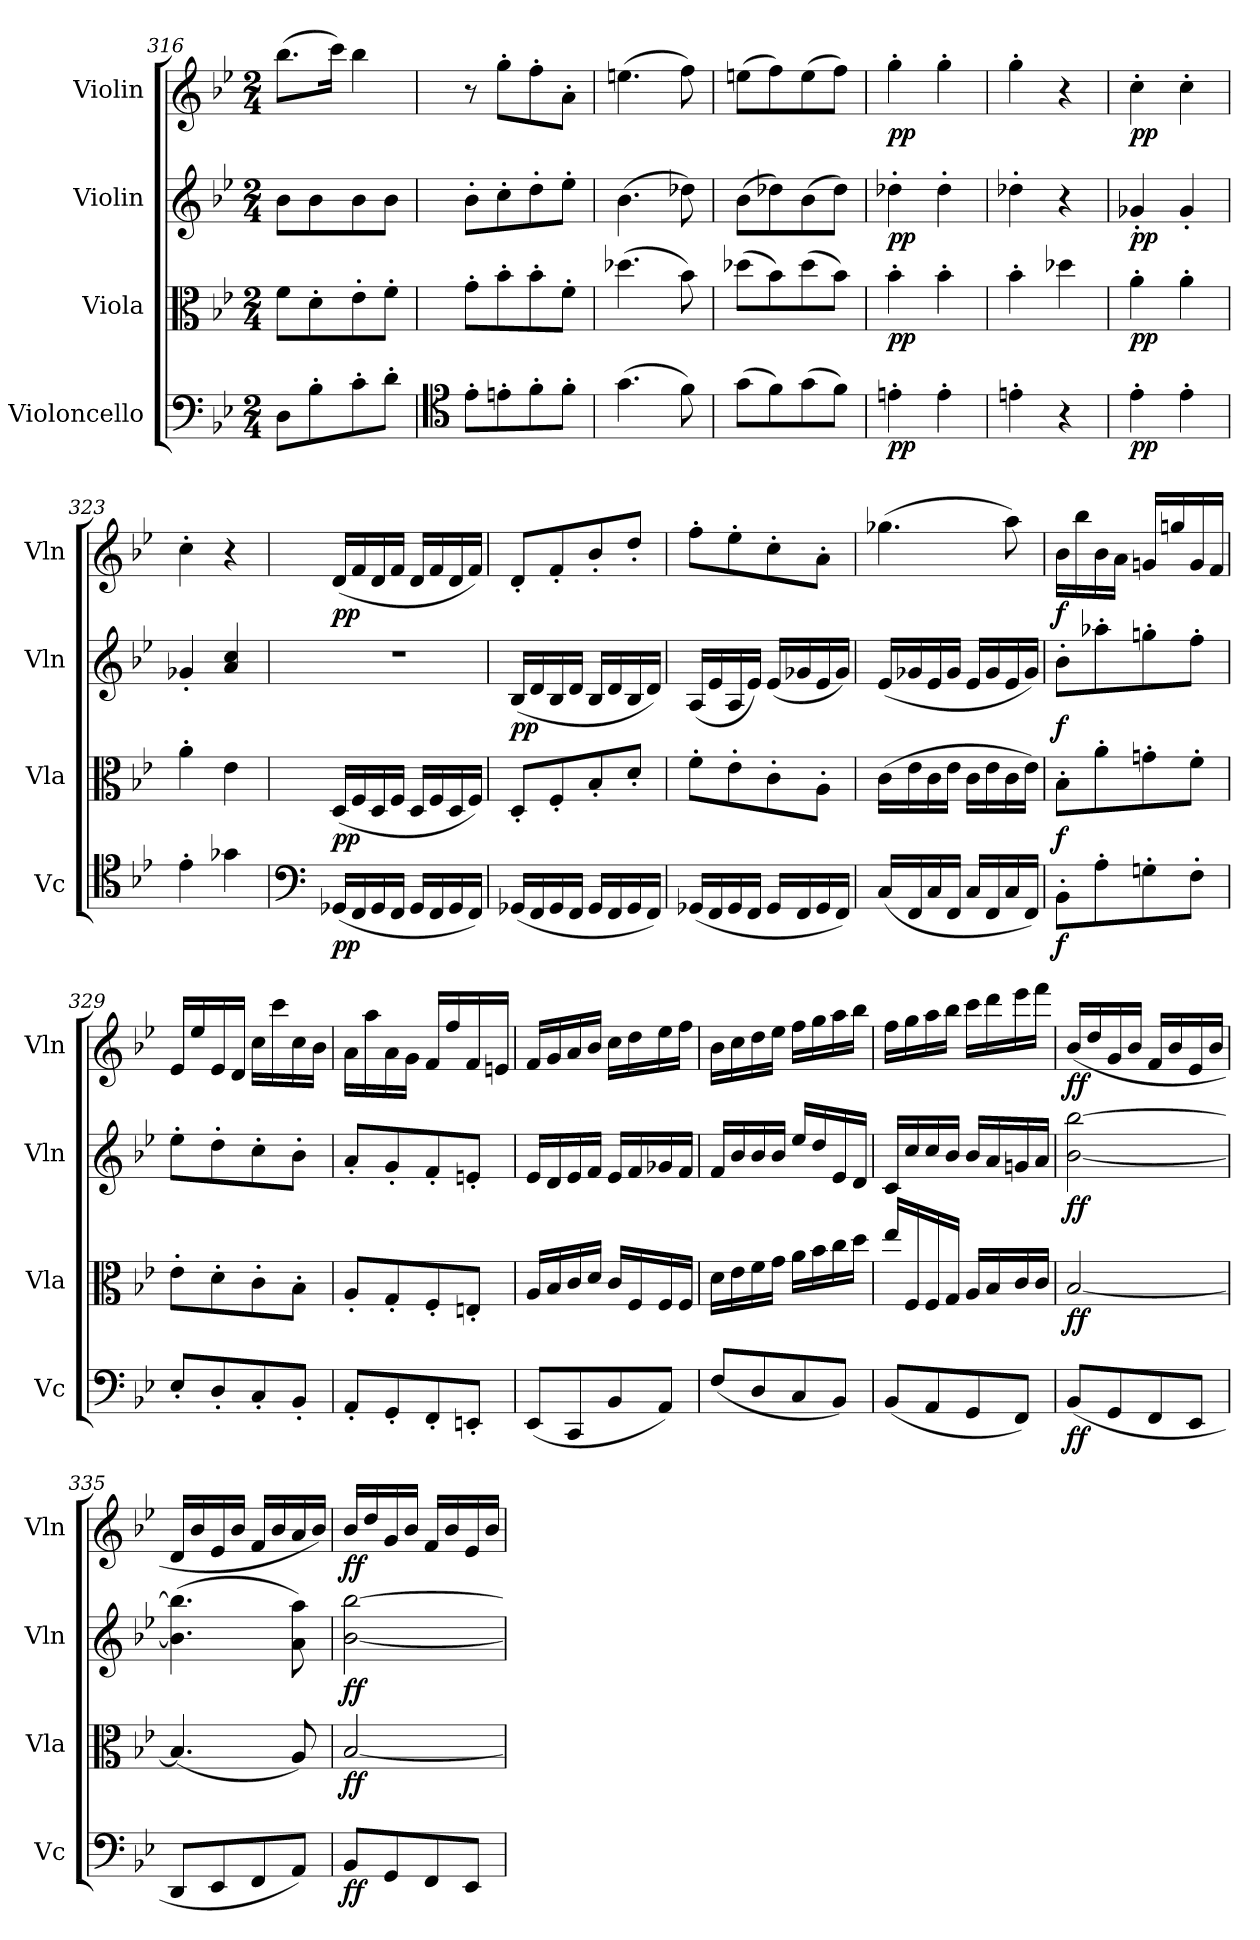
**kern	**dynam	**kern	**dynam	**kern	**dynam	**kern	**dynam
*part4	*part4	*part3	*part3	*part2	*part2	*part1	*part1
*staff4	*staff4	*staff3	*staff3	*staff2	*staff2	*staff1	*staff1
*I"Violoncello	*	*I"Viola	*	*I"Violin	*	*I"Violin	*
*I'Vc	*	*I'Vla	*	*I'Vln	*	*I'Vln	*
*clefF4	*	*clefC3	*	*clefG2	*	*clefG2	*
*k[b-e-]	*	*k[b-e-]	*	*k[b-e-]	*	*k[b-e-]	*
*M2/4	*	*M2/4	*	*M2/4	*	*M2/4	*
=316	=316	=316	=316	=316	=316	=316	=316
8D\L	.	8f\L	.	8b-\L	.	(8.bb-\L	.
8B-'\	.	8d'\	.	8b-\	.	.	.
.	.	.	.	.	.	16ccc\Jk)	.
8c'\	.	8e-'\	.	8b-\	.	4bb-\	.
8d'\J	.	8f'\J	.	8b-\J	.	.	.
=317	=317	=317	=317	=317	=317	=317	=317
*clefC4	*	*	*	*	*	*	*
8e-'\L	.	8g'\L	.	8b-'\L	.	8r	.
8en'\	.	8b-'\	.	8cc'\	.	8gg'\L	.
8f'\	.	8b-'\	.	8dd'\	.	8ff'\	.
8f'\J	.	8f'\J	.	8ee-'\J	.	8a'\J	.
=318	=318	=318	=318	=318	=318	=318	=318
(4.g\	.	(4.dd-X\	.	(4.b-\	.	(4.een\	.
8f\)	.	8b-\)	.	8dd-X\)	.	8ff\)	.
=319	=319	=319	=319	=319	=319	=319	=319
(8g\L	.	(8dd-X\L	.	(8b-\L	.	(8een\L	.
8f\)	.	8b-\)	.	8dd-X\)	.	8ff\)	.
(8g\	.	(8dd-\	.	(8b-\	.	(8ee\	.
8f\J)	.	8b-\J)	.	8dd-\J)	.	8ff\J)	.
=320	=320	=320	=320	=320	=320	=320	=320
4en'\	pp	4b-'\	pp	4dd-X'\	pp	4gg'\	pp
4e'\	.	4b-'\	.	4dd-'\	.	4gg'\	.
=321	=321	=321	=321	=321	=321	=321	=321
4en'\	.	4b-'\	.	4dd-X'\	.	4gg'\	.
4r	.	4dd-X\	.	4r	.	4r	.
=322	=322	=322	=322	=322	=322	=322	=322
4e-'\	pp	4a'\	pp	4g-X'/	pp	4cc'\	pp
4e-'\	.	4a'\	.	4g-'/	.	4cc'\	.
=323	=323	=323	=323	=323	=323	=323	=323
4e-'\	.	4a'\	.	4g-X'/	.	4cc'\	.
4g-X\	.	4e-\	.	4a/ 4cc/	.	4r	.
=324	=324	=324	=324	=324	=324	=324	=324
*clefF4	*	*	*	*	*	*	*
(16GG-X/LL	pp	(16D/LL	pp	2r	.	(16d/LL	pp
16FF/	.	16F/	.	.	.	16f/	.
16GG-/	.	16D/	.	.	.	16d/	.
16FF/JJ	.	16F/JJ	.	.	.	16f/JJ	.
16GG-/LL	.	16D/LL	.	.	.	16d/LL	.
16FF/	.	16F/	.	.	.	16f/	.
16GG-/	.	16D/	.	.	.	16d/	.
16FF/JJ)	.	16F/JJ)	.	.	.	16f/JJ)	.
=325	=325	=325	=325	=325	=325	=325	=325
(16GG-X/LL	.	8D'/L	.	(16B-/LL	pp	8d'/L	.
16FF/	.	.	.	16d/	.	.	.
16GG-/	.	8F'/	.	16B-/	.	8f'/	.
16FF/JJ	.	.	.	16d/JJ	.	.	.
16GG-/LL	.	8B-'/	.	16B-/LL	.	8b-'/	.
16FF/	.	.	.	16d/	.	.	.
16GG-/	.	8d'/J	.	16B-/	.	8dd'/J	.
16FF/JJ)	.	.	.	16d/JJ)	.	.	.
=326	=326	=326	=326	=326	=326	=326	=326
(16GG-X/LL	.	8f'\L	.	(16A/LL	.	8ff'\L	.
16FF/	.	.	.	16e-/	.	.	.
16GG-/	.	8e-'\	.	16A/	.	8ee-'\	.
16FF/JJ	.	.	.	16e-/JJ)	.	.	.
16GG-/LL	.	8c'\	.	(16e-/LL	.	8cc'\	.
16FF/	.	.	.	16g-X/	.	.	.
16GG-/	.	8A'\J	.	16e-/	.	8a'\J	.
16FF/JJ)	.	.	.	16g-/JJ)	.	.	.
=327	=327	=327	=327	=327	=327	=327	=327
(16C/LL	.	(16c\LL	.	(16e-/LL	.	(4.gg-X\	.
16FF/	.	16e-\	.	16g-X/	.	.	.
16C/	.	16c\	.	16e-/	.	.	.
16FF/JJ	.	16e-\JJ	.	16g-/JJ	.	.	.
16C/LL	.	16c\LL	.	16e-/LL	.	.	.
16FF/	.	16e-\	.	16g-/	.	.	.
16C/	.	16c\	.	16e-/	.	8aa\)	.
16FF/JJ)	.	16e-\JJ)	.	16g-/JJ)	.	.	.
=328	=328	=328	=328	=328	=328	=328	=328
8BB-'\L	f	8B-'\L	f	8b-'\L	f	16b-\LL	f
.	.	.	.	.	.	16bb-\	.
8A'\	.	8a'\	.	8aa-X'\	.	16b-\	.
.	.	.	.	.	.	16a\JJ	.
8Gn'\	.	8gn'\	.	8ggn'\	.	16gn/LL	.
.	.	.	.	.	.	16ggn/	.
8F'\J	.	8f'\J	.	8ff'\J	.	16g/	.
.	.	.	.	.	.	16f/JJ	.
=329	=329	=329	=329	=329	=329	=329	=329
8E-'/L	.	8e-'\L	.	8ee-'\L	.	16e-/LL	.
.	.	.	.	.	.	16ee-/	.
8D'/	.	8d'\	.	8dd'\	.	16e-/	.
.	.	.	.	.	.	16d/JJ	.
8C'/	.	8c'\	.	8cc'\	.	16cc\LL	.
.	.	.	.	.	.	16ccc\	.
8BB-'/J	.	8B-'\J	.	8b-'\J	.	16cc\	.
.	.	.	.	.	.	16b-\JJ	.
=330	=330	=330	=330	=330	=330	=330	=330
8AA'/L	.	8A'/L	.	8a'/L	.	16a\LL	.
.	.	.	.	.	.	16aa\	.
8GG'/	.	8G'/	.	8g'/	.	16a\	.
.	.	.	.	.	.	16g\JJ	.
8FF'/	.	8F'/	.	8f'/	.	16f/LL	.
.	.	.	.	.	.	16ff/	.
8EEn'/J	.	8En'/J	.	8en'/J	.	16f/	.
.	.	.	.	.	.	16en/JJ	.
=331	=331	=331	=331	=331	=331	=331	=331
(8EE-/L	.	16A/LL	.	16e-/LL	.	16f/LL	.
.	.	16B-/	.	16d/	.	16g/	.
8CC/	.	16c/	.	16e-/	.	16a/	.
.	.	16d/JJ	.	16f/JJ	.	16b-/JJ	.
8BB-/	.	16c/LL	.	16e-/LL	.	16cc\LL	.
.	.	16F/	.	16f/	.	16dd\	.
8AA/J)	.	16F/	.	16g-X/	.	16ee-\	.
.	.	16F/JJ	.	16f/JJ	.	16ff\JJ	.
=332	=332	=332	=332	=332	=332	=332	=332
(8F/L	.	16d\LL	.	16f/LL	.	16b-\LL	.
.	.	16e-\	.	16b-/	.	16cc\	.
8D/	.	16f\	.	16b-/	.	16dd\	.
.	.	16g\JJ	.	16b-/JJ	.	16ee-\JJ	.
8C/	.	16a\LL	.	16ee-/LL	.	16ff\LL	.
.	.	16b-\	.	16dd/	.	16gg\	.
8BB-/J)	.	16cc\	.	16e-/	.	16aa\	.
.	.	16dd\JJ	.	16d/JJ	.	16bb-\JJ	.
=333	=333	=333	=333	=333	=333	=333	=333
(8BB-/L	.	16ee-\LL	.	16c/LL	.	16ff\LL	.
.	.	16F/	.	16cc/	.	16gg\	.
8AA/	.	16F/	.	16cc/	.	16aa\	.
.	.	16G/JJ	.	16b-/JJ	.	16bb-\JJ	.
8GG/	.	16A/LL	.	16b-/LL	.	16ccc\LL	.
.	.	16B-/	.	16a/	.	16ddd\	.
8FF/J)	.	16c/	.	16gn/	.	16eee-\	.
.	.	16c/JJ	.	16a/JJ	.	16fff\JJ	.
=334	=334	=334	=334	=334	=334	=334	=334
(8BB-/L	ff	[2B-/	ff	[2b-\ [2bb-\	ff	(16b-/LL	ff
.	.	.	.	.	.	16dd/	.
8GG/	.	.	.	.	.	16g/	.
.	.	.	.	.	.	16b-/JJ	.
8FF/	.	.	.	.	.	16f/LL	.
.	.	.	.	.	.	16b-/	.
8EE-/J	.	.	.	.	.	16e-/	.
.	.	.	.	.	.	16b-/JJ	.
=335	=335	=335	=335	=335	=335	=335	=335
8DD/L	.	(4.B-/]	.	(4.b-]\ 4.bb-]\	.	16d/LL	.
.	.	.	.	.	.	16b-/	.
8EE-/	.	.	.	.	.	16e-/	.
.	.	.	.	.	.	16b-/JJ	.
8FF/	.	.	.	.	.	16f/LL	.
.	.	.	.	.	.	16b-/	.
8AA/J)	.	8A/)	.	8a\ 8aa\)	.	16a/	.
.	.	.	.	.	.	16b-/JJ)	.
=336	=336	=336	=336	=336	=336	=336	=336
8BB-/L	ff	[2B-/	ff	[2b-\ [2bb-\	ff	16b-/LL	ff
.	.	.	.	.	.	16dd/	.
8GG/	.	.	.	.	.	16g/	.
.	.	.	.	.	.	16b-/JJ	.
8FF/	.	.	.	.	.	16f/LL	.
.	.	.	.	.	.	16b-/	.
8EE-/J	.	.	.	.	.	16e-/	.
.	.	.	.	.	.	16b-/JJ	.
=	=	=	=	=	=	=	=
*-	*-	*-	*-	*-	*-	*-	*-
